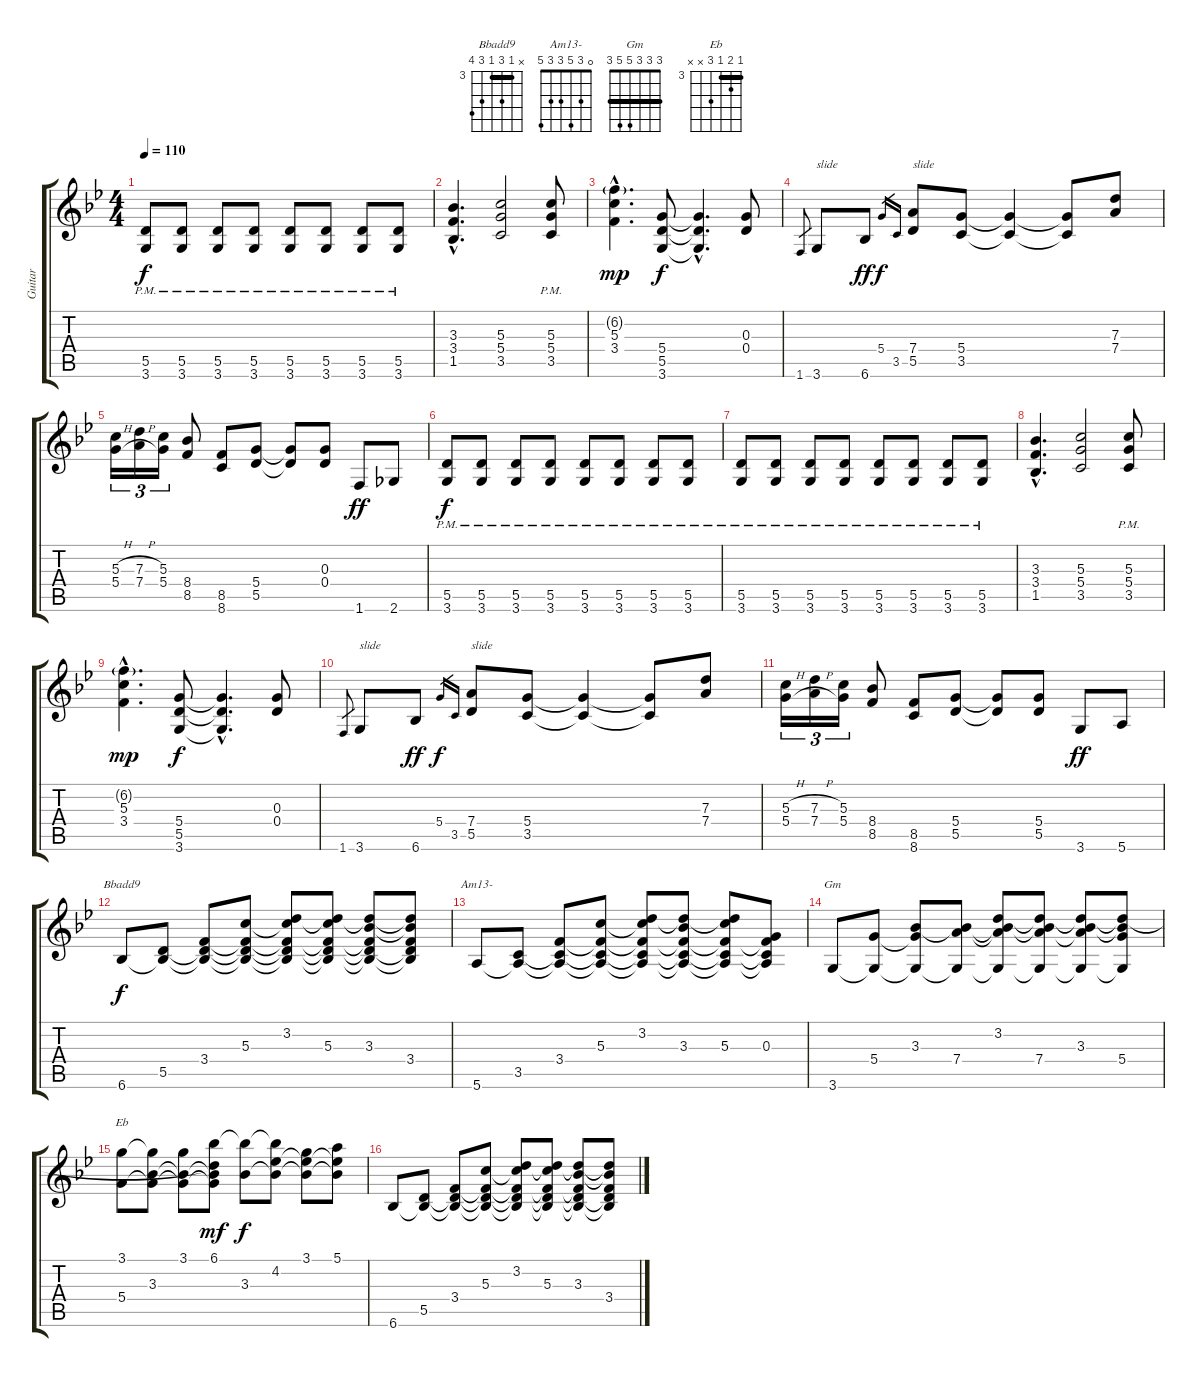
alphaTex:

\track ("Guitar" "Guitar") {instrument overdrivenguitar}
\staff {score tabs}
\tuning (E4 B3 G3 D3 A2 E2) {hide}
\chord ("Bbadd9" x 3 5 3 5 6) {firstfret 3 barre 3}
\chord ("Am13-" 0 3 5 3 3 5)
\chord ("Gm" 3 3 3 5 5 3) {barre 3}
\chord ("Eb" 3 4 3 5 x x) {firstfret 3 barre 3}
\ts (4 4)
\tempo 110
\clef g2
\ks gminor
(5.5{pm} 3.6{pm}).8{dy f} (5.5{pm} 3.6{pm}).8 (5.5{pm} 3.6{pm}).8 (5.5{pm} 3.6{pm}).8 (5.5{pm} 3.6{pm}).8 (5.5{pm} 3.6{pm}).8 (5.5{pm} 3.6{pm}).8 (5.5{pm} 3.6{pm}).8 |
(3.3{hac} 3.4{hac} 1.5{hac}).4{d} (5.3 5.4 3.5).2 (5.3{pm} 5.4{pm} 3.5{pm}).8 |
(6.2{g hac} 5.3{hac} 3.4{hac}).4{d dy mp} (5.4 5.5 3.6).8{dy f} (5.4{hac t} 5.5{hac t} 3.6{hac t}).4{d} (0.3 0.4).8 |
1.6.8{gr} 3.6.8{txt "slide"} 6.6.8{dy ff} 5.4.16{gr dy f} 3.5.16{gr} (7.4 5.5).8{txt "slide "} (5.4 3.5).8 (5.4{t} 3.5{t}).4 (5.4{t} 3.5{t}).8 (7.3 7.4).8 |
(5.3{h} 5.4{h}).16{tu (3 2)} (7.3{h} 7.4{h}).16{tu (3 2)} (5.3 5.4).16{tu (3 2)} (8.4 8.5).8 (8.5 8.6).8 (5.4 5.5).8 (5.4{t} 5.5{t}).8 (0.3 0.4).8 1.6.8{dy ff} 2.6.8 |
(5.5{pm} 3.6{pm}).8{dy f} (5.5{pm} 3.6{pm}).8 (5.5{pm} 3.6{pm}).8 (5.5{pm} 3.6{pm}).8 (5.5{pm} 3.6{pm}).8 (5.5{pm} 3.6{pm}).8 (5.5{pm} 3.6{pm}).8 (5.5{pm} 3.6{pm}).8 |
(5.5{pm} 3.6{pm}).8 (5.5{pm} 3.6{pm}).8 (5.5{pm} 3.6{pm}).8 (5.5{pm} 3.6{pm}).8 (5.5{pm} 3.6{pm}).8 (5.5{pm} 3.6{pm}).8 (5.5{pm} 3.6{pm}).8 (5.5{pm} 3.6{pm}).8 |
(3.3{hac} 3.4{hac} 1.5{hac}).4{d} (5.3 5.4 3.5).2 (5.3{pm} 5.4{pm} 3.5{pm}).8 |
(6.2{g hac} 5.3{hac} 3.4{hac}).4{d dy mp} (5.4 5.5 3.6).8{dy f} (5.4{hac t} 5.5{hac t} 3.6{hac t}).4{d} (0.3 0.4).8 |
1.6.8{gr} 3.6.8{txt "slide"} 6.6.8{dy ff} 5.4.16{gr dy f} 3.5.16{gr} (7.4 5.5).8{txt "slide "} (5.4 3.5).8 (5.4{t} 3.5{t}).4 (5.4{t} 3.5{t}).8 (7.3 7.4).8 |
(5.3{h} 5.4{h}).16{tu (3 2)} (7.3{h} 7.4{h}).16{tu (3 2)} (5.3 5.4).16{tu (3 2)} (8.4 8.5).8 (8.5 8.6).8 (5.4 5.5).8 (5.4{t} 5.5{t}).8 (5.4 5.5).8 3.6.8{dy ff} 5.6.8 |
6.6.8{ch "Bbadd9" dy f} (5.5 6.6{t}).8 (3.4 5.5{t} 6.6{t}).8 (5.3 3.4{t} 5.5{t} 6.6{t}).8 (3.2 5.3{t} 3.4{t} 5.5{t} 6.6{t}).8 (3.2{t} 5.3 3.4{t} 5.5{t} 6.6{t}).8 (3.2{t} 3.3 3.4{t} 5.5{t} 6.6{t}).8 (3.2{t} 3.3{t} 3.4 5.5{t} 6.6{t}).8 |
5.6.8{ch "Am13-"} (3.5 5.6{t}).8 (3.4 3.5{t} 5.6{t}).8 (5.3 3.4{t} 3.5{t} 5.6{t}).8 (3.2 5.3{t} 3.4{t} 3.5{t} 5.6{t}).8 (3.2{t} 3.3 3.4{t} 3.5{t} 5.6{t}).8 (3.2{t} 5.3 3.4{t} 3.5{t} 5.6{t}).8 (0.3 3.4{t} 3.5{t} 5.6{t}).8 |
3.6.8{ch "Gm"} (5.4 3.6{t}).8 (3.3 5.4{t} 3.6{t}).8 (3.3{t} 7.4 3.6{t}).8 (3.2 3.3{t} 7.4{t} 3.6{t}).8 (3.2{t} 3.3{t} 7.4 3.6{t}).8 (3.2{t} 3.3 7.4{t} 3.6{t}).8 (3.2{t} 3.3{t} 5.4 3.6{t}).8 |
(3.1 5.4).8{ch "Eb"} (3.1{t} 3.3 5.4{t}).8 (3.1 3.3{t} 5.4{t}).8 (6.1 3.2{t} 3.3{t} 5.4{t}).8{dy mf} (6.1{t} 3.3).8{dy f} (6.1{t} 4.2 3.3{t}).8 (3.1 4.2{t} 3.3{t}).8 (5.1 4.2{t} 3.3{t}).8 |
6.6.8 (5.5 6.6{t}).8 (3.4 5.5{t} 6.6{t}).8 (5.3 3.4{t} 5.5{t} 6.6{t}).8 (3.2 5.3{t} 3.4{t} 5.5{t} 6.6{t}).8 (3.2{t} 5.3 3.4{t} 5.5{t} 6.6{t}).8 (3.2{t} 3.3 3.4{t} 5.5{t} 6.6{t}).8 (3.2{t} 3.3{t} 3.4 5.5{t} 6.6{t}).8
